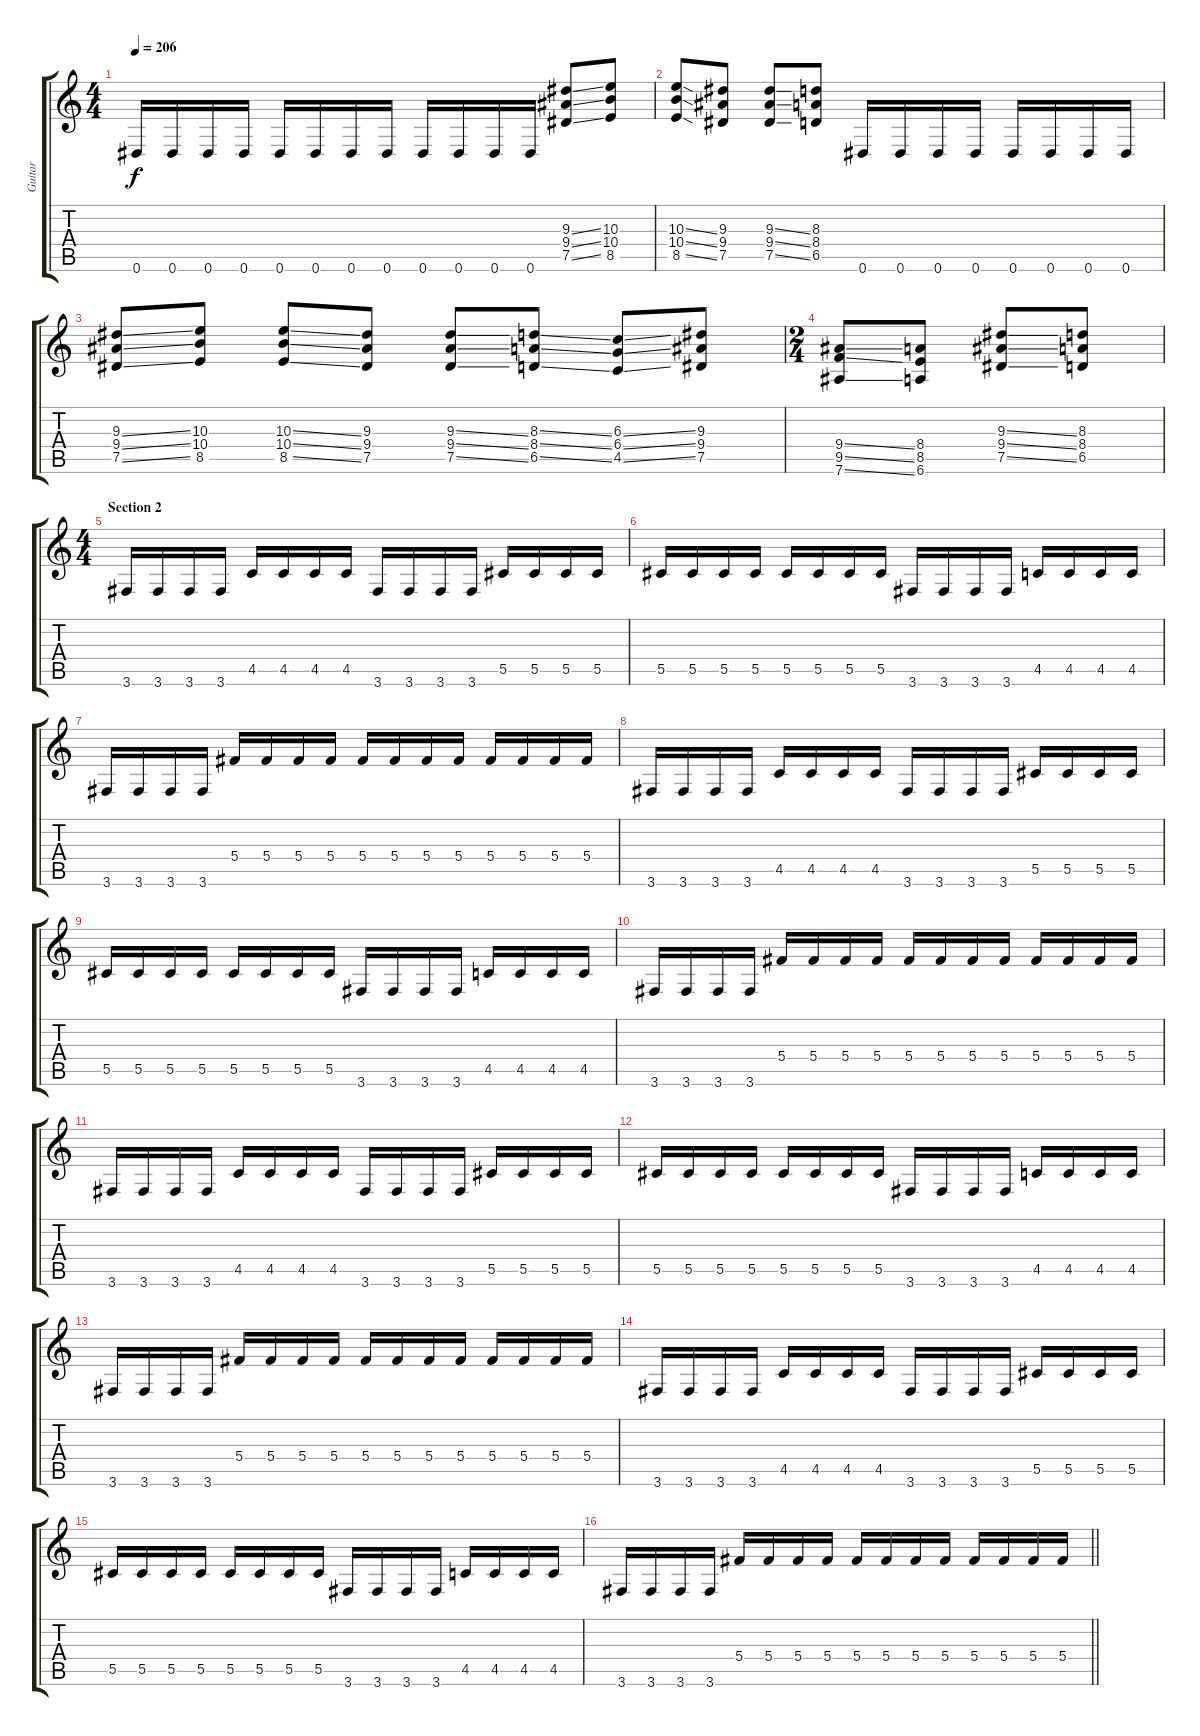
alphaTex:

\track ("Guitar" "Guitar") {instrument distortionguitar}
\staff {score tabs}
\tuning (Eb4 Bb3 Gb3 Db3 Ab2 Eb2) {hide}
\ts (4 4)
\tempo 206
\clef g2
\ks c
0.6.16{dy f} 0.6.16 0.6.16 0.6.16 0.6.16 0.6.16 0.6.16 0.6.16 0.6.16 0.6.16 0.6.16 0.6.16 (9.3{ss} 9.4{ss} 7.5{ss}).8 (10.3 10.4 8.5).8 |
(10.3{ss} 10.4{ss} 8.5{ss}).8 (9.3 9.4 7.5).8 (9.3{ss} 9.4{ss} 7.5{ss}).8 (8.3 8.4 6.5).8 0.6.16 0.6.16 0.6.16 0.6.16 0.6.16 0.6.16 0.6.16 0.6.16 |
(9.3{ss} 9.4{ss} 7.5{ss}).8 (10.3 10.4 8.5).8 (10.3{ss} 10.4{ss} 8.5{ss}).8 (9.3 9.4 7.5).8 (9.3{ss} 9.4{ss} 7.5{ss}).8 (8.3{ss} 8.4{ss} 6.5{ss}).8 (6.3{ss} 6.4{ss} 4.5{ss}).8 (9.3 9.4 7.5).8 |
\ts (2 4)
(9.4{ss} 9.5{ss} 7.6{ss}).8 (8.4 8.5 6.6).8 (9.3{ss} 9.4{ss} 7.5{ss}).8 (8.3 8.4 6.5).8 |
\ts (4 4)
\section ("" "Section 2")
3.6.16 3.6.16 3.6.16 3.6.16 4.5.16 4.5.16 4.5.16 4.5.16 3.6.16 3.6.16 3.6.16 3.6.16 5.5.16 5.5.16 5.5.16 5.5.16 |
5.5.16 5.5.16 5.5.16 5.5.16 5.5.16 5.5.16 5.5.16 5.5.16 3.6.16 3.6.16 3.6.16 3.6.16 4.5.16 4.5.16 4.5.16 4.5.16 |
3.6.16 3.6.16 3.6.16 3.6.16 5.4.16 5.4.16 5.4.16 5.4.16 5.4.16 5.4.16 5.4.16 5.4.16 5.4.16 5.4.16 5.4.16 5.4.16 |
3.6.16 3.6.16 3.6.16 3.6.16 4.5.16 4.5.16 4.5.16 4.5.16 3.6.16 3.6.16 3.6.16 3.6.16 5.5.16 5.5.16 5.5.16 5.5.16 |
5.5.16 5.5.16 5.5.16 5.5.16 5.5.16 5.5.16 5.5.16 5.5.16 3.6.16 3.6.16 3.6.16 3.6.16 4.5.16 4.5.16 4.5.16 4.5.16 |
3.6.16 3.6.16 3.6.16 3.6.16 5.4.16 5.4.16 5.4.16 5.4.16 5.4.16 5.4.16 5.4.16 5.4.16 5.4.16 5.4.16 5.4.16 5.4.16 |
3.6.16 3.6.16 3.6.16 3.6.16 4.5.16 4.5.16 4.5.16 4.5.16 3.6.16 3.6.16 3.6.16 3.6.16 5.5.16 5.5.16 5.5.16 5.5.16 |
5.5.16 5.5.16 5.5.16 5.5.16 5.5.16 5.5.16 5.5.16 5.5.16 3.6.16 3.6.16 3.6.16 3.6.16 4.5.16 4.5.16 4.5.16 4.5.16 |
3.6.16 3.6.16 3.6.16 3.6.16 5.4.16 5.4.16 5.4.16 5.4.16 5.4.16 5.4.16 5.4.16 5.4.16 5.4.16 5.4.16 5.4.16 5.4.16 |
3.6.16 3.6.16 3.6.16 3.6.16 4.5.16 4.5.16 4.5.16 4.5.16 3.6.16 3.6.16 3.6.16 3.6.16 5.5.16 5.5.16 5.5.16 5.5.16 |
5.5.16 5.5.16 5.5.16 5.5.16 5.5.16 5.5.16 5.5.16 5.5.16 3.6.16 3.6.16 3.6.16 3.6.16 4.5.16 4.5.16 4.5.16 4.5.16 |
\barLineRight lightlight
3.6.16 3.6.16 3.6.16 3.6.16 5.4.16 5.4.16 5.4.16 5.4.16 5.4.16 5.4.16 5.4.16 5.4.16 5.4.16 5.4.16 5.4.16 5.4.16
